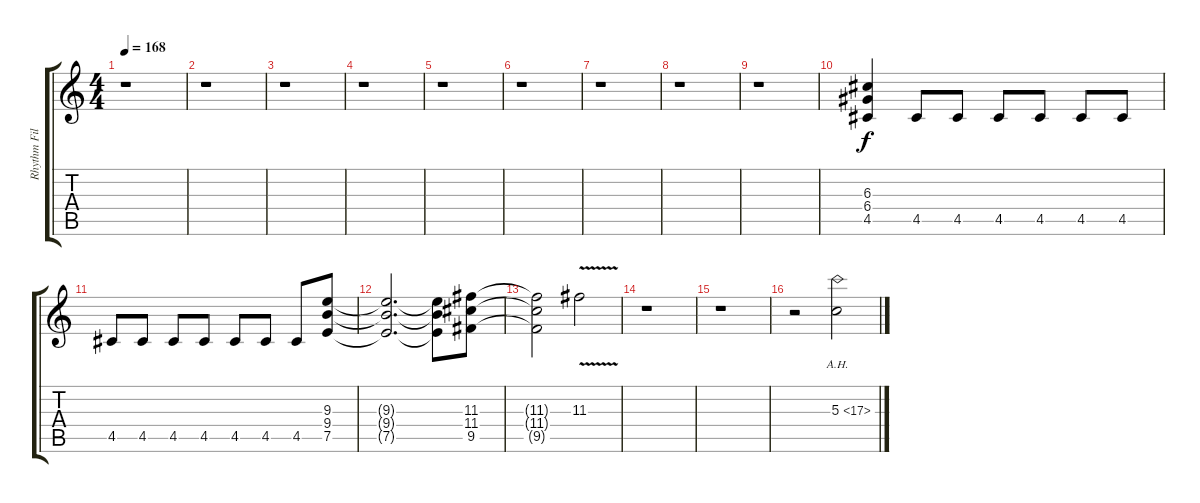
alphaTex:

\track ("Rhythm Fill Gtr." "Rhythm Fil") {instrument distortionguitar}
\staff {score tabs}
\tuning (E4 B3 G3 D3 A2 E2) {hide}
\ts (4 4)
\tempo 168
\clef g2
\ks c
r.1{dy f} |
r.1 |
r.1 |
r.1 |
r.1 |
r.1 |
r.1 |
r.1 |
r.1 |
(6.3 6.4 4.5).4 4.5.8 4.5.8 4.5.8 4.5.8 4.5.8 4.5.8 |
4.5.8 4.5.8 4.5.8 4.5.8 4.5.8 4.5.8 4.5.8 (9.3 9.4 7.5).8 |
(9.3{t} 9.4{t} 7.5{t}).2{d} (9.3{t} 9.4{t} 7.5{t}).8 (11.3 11.4 9.5).8 |
(11.3{t} 11.4{t} 9.5{t}).2 11.3{v}.2 |
r.1 |
r.1 |
r.2 5.3{ah 12}.2
